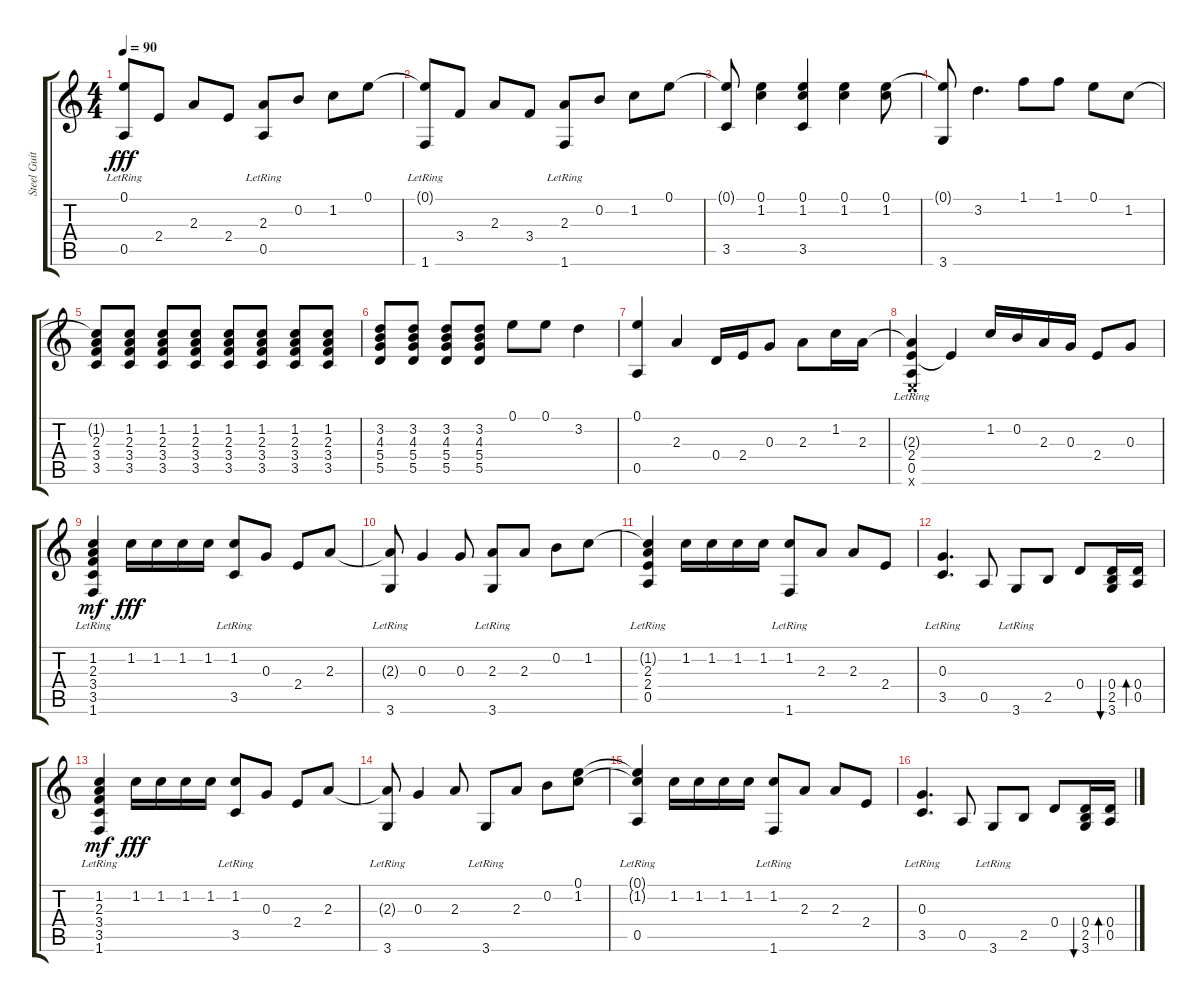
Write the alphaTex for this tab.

\track ("Steel Guitar" "Steel Guit") {instrument acousticguitarsteel}
\staff {score tabs}
\tuning (E4 B3 G3 D3 A2 E2) {hide}
\ts (4 4)
\tempo 90
\clef g2
\ks c
(0.1{t} 0.5{lr}).8{dy fff} 2.4.8 2.3.8 2.4.8 (2.3 0.5{lr}).8 0.2.8 1.2.8 0.1.8 |
(0.1{t} 1.6{lr}).8 3.4.8 2.3.8 3.4.8 (2.3 1.6{lr}).8 0.2.8 1.2.8 0.1.8 |
(0.1{t} 3.5).8 (0.1 1.2).4 (0.1 1.2 3.5).4 (0.1 1.2).4 (0.1 1.2).8 |
(0.1{t} 3.6).8 3.2.4{d} 1.1.8 1.1.8 0.1.8 1.2.8 |
(1.2{t} 2.3 3.4 3.5).8 (1.2 2.3 3.4 3.5).8 (1.2 2.3 3.4 3.5).8 (1.2 2.3 3.4 3.5).8 (1.2 2.3 3.4 3.5).8 (1.2 2.3 3.4 3.5).8 (1.2 2.3 3.4 3.5).8 (1.2 2.3 3.4 3.5).8 |
(3.2 4.3 5.4 5.5).8 (3.2 4.3 5.4 5.5).8 (3.2 4.3 5.4 5.5).8 (3.2 4.3 5.4 5.5).8 0.1.8 0.1.8 3.2.4 |
(0.1 0.5).4 2.3.4 0.4.16 2.4.16 0.3.8 2.3.8 1.2.16 2.3.16 |
(2.3{t} 2.4 0.5{lr} 0.6{x}).4 2.4{t}.4 1.2.16 0.2.16 2.3.16 0.3.16 2.4.8 0.3.8 |
(1.2 2.3 3.4 3.5 1.6{lr}).4{dy mf} 1.2.16{dy fff} 1.2.16 1.2.16 1.2.16 (1.2 3.5{lr}).8 0.3.8 2.4.8 2.3.8 |
(2.3{t} 3.6{lr}).8 0.3.4 0.3.8 (2.3 3.6{lr}).8 2.3.8 0.2.8 1.2.8 |
(1.2{lr t} 2.3{lr} 2.4{lr} 0.5{lr}).4 1.2.16 1.2.16 1.2.16 1.2.16 (1.2 1.6{lr}).8 2.3.8 2.3.8 2.4.8 |
(0.3{lr} 3.5{lr}).4{d} 0.5.8 3.6{lr}.8 2.5.8 0.4.8 (0.4 2.5 3.6).16{bu 30} (0.4 0.5).16{bd 30} |
(1.2 2.3 3.4 3.5 1.6{lr}).4{dy mf} 1.2.16{dy fff} 1.2.16 1.2.16 1.2.16 (1.2 3.5{lr}).8 0.3.8 2.4.8 2.3.8 |
(2.3{t} 3.6{lr}).8 0.3.4 2.3.8 3.6{lr}.8 2.3.8 0.2.8 (0.1 1.2).8 |
(0.1{t} 1.2{t} 0.5{lr}).4 1.2.16 1.2.16 1.2.16 1.2.16 (1.2 1.6{lr}).8 2.3.8 2.3.8 2.4.8 |
(0.3{lr} 3.5{lr}).4{d} 0.5.8 3.6{lr}.8 2.5.8 0.4.8 (0.4 2.5 3.6).16{bu 30} (0.4 0.5).16{bd 30}
